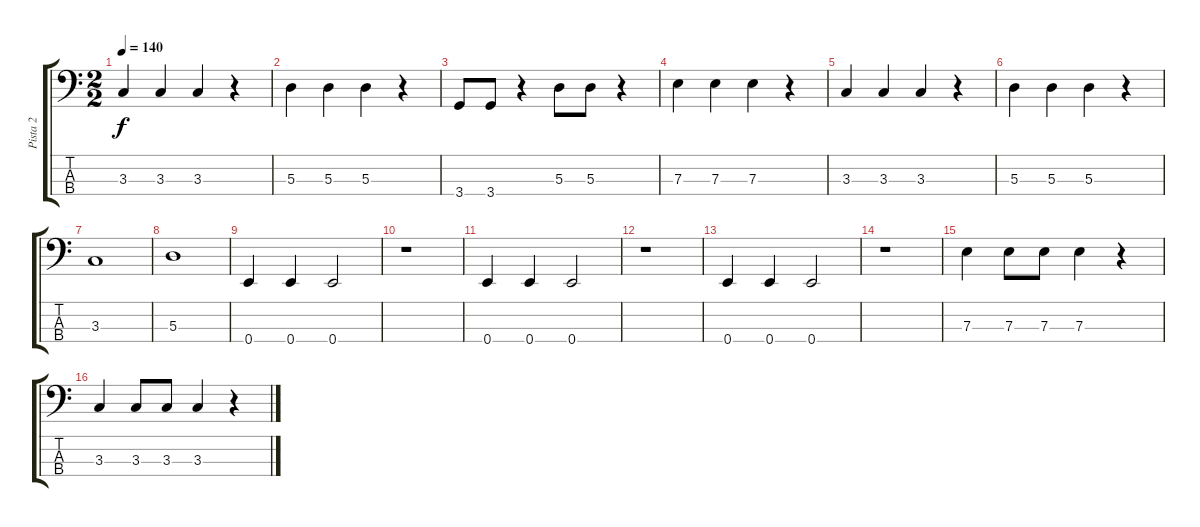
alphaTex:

\track ("Pista 2" "Pista 2") {instrument electricbassfinger}
\staff {score tabs}
\tuning (G2 D2 A1 E1) {hide}
\ts (2 2)
\tempo 140
\clef f4
\ks c
3.3.4{dy f} 3.3.4 3.3.4 r.4 |
5.3.4 5.3.4 5.3.4 r.4 |
3.4.8 3.4.8 r.4 5.3.8 5.3.8 r.4 |
7.3.4 7.3.4 7.3.4 r.4 |
3.3.4 3.3.4 3.3.4 r.4 |
5.3.4 5.3.4 5.3.4 r.4 |
3.3.1 |
5.3.1 |
0.4.4 0.4.4 0.4.2 |
r.1 |
0.4.4 0.4.4 0.4.2 |
r.1 |
0.4.4 0.4.4 0.4.2 |
r.1 |
7.3.4 7.3.8 7.3.8 7.3.4 r.4 |
3.3.4 3.3.8 3.3.8 3.3.4 r.4
